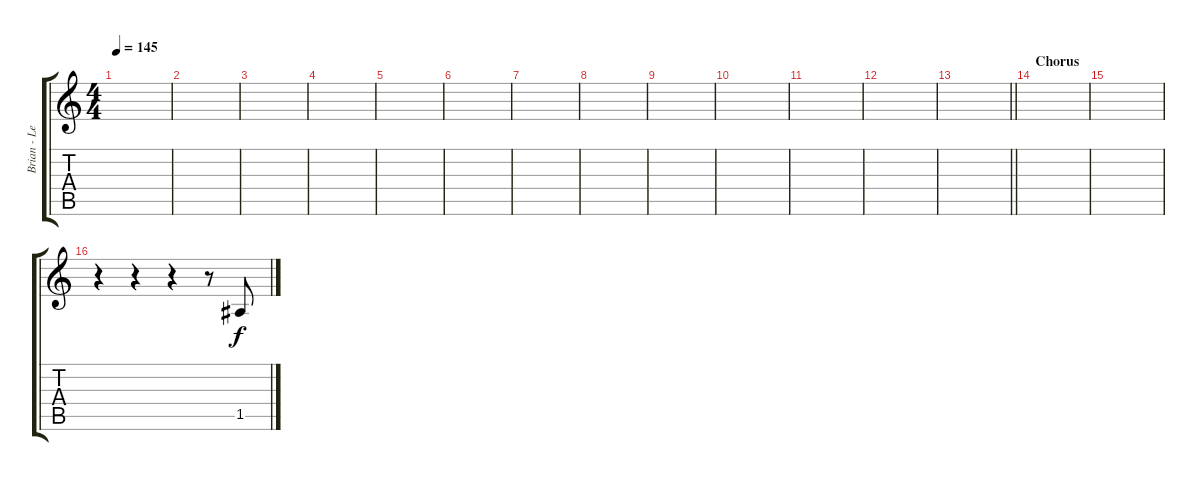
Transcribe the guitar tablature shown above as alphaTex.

\track ("Brian - Lead Guitar" "Brian - Le") {instrument electricguitarjazz}
\staff {score tabs}
\tuning (E4 B3 G3 D3 A2 E2) {hide}
\ts (4 4)
\tempo 145
\clef g2
\ks c
|
|
|
|
|
|
|
|
|
|
|
|
\barLineRight lightlight
|
\section ("" "Chorus")
|
|
r.4 r.4 r.4 r.8 1.5.8
